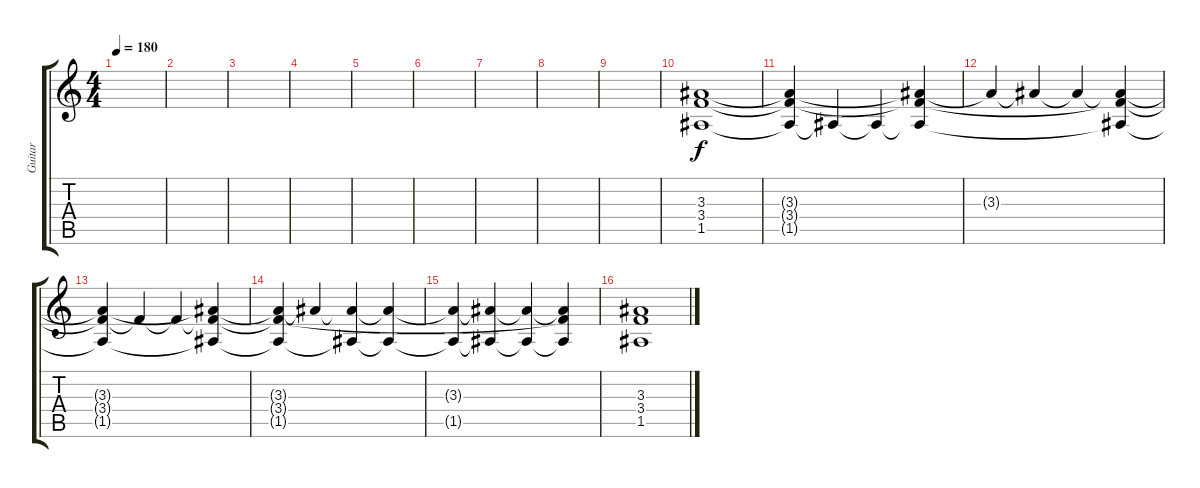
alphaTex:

\track ("Guitar" "Guitar") {instrument distortionguitar}
\staff {score tabs}
\tuning (E4 B3 G3 D3 A2 E2) {hide}
\ts (4 4)
\tempo 180
\clef g2
\ks c
|
|
|
|
|
|
|
|
|
(3.3 3.4 1.5).1 |
(3.3{t} 3.4{t} 1.5{t}).4 1.5{t}.4 1.5{t}.4 (3.3{t} 3.4{t} 1.5{t}).4 |
3.3{t}.4 3.3{t}.4 3.3{t}.4 (3.3{t} 3.4{t} 1.5{t}).4 |
(3.3{t} 3.4{t} 1.5{t}).4 3.4{t}.4 3.4{t}.4 (3.3{t} 3.4{t} 1.5{t}).4 |
(3.3{t} 3.4{t} 1.5{t}).4 3.3{t}.4 (3.3{t} 1.5{t}).4 (3.3{t} 1.5{t}).4 |
(3.3{t} 1.5{t}).4 (3.3{t} 1.5{t}).4 (3.3{t} 1.5{t}).4 (3.3{t} 3.4{t} 1.5{t}).4 |
(3.3 3.4 1.5).1
